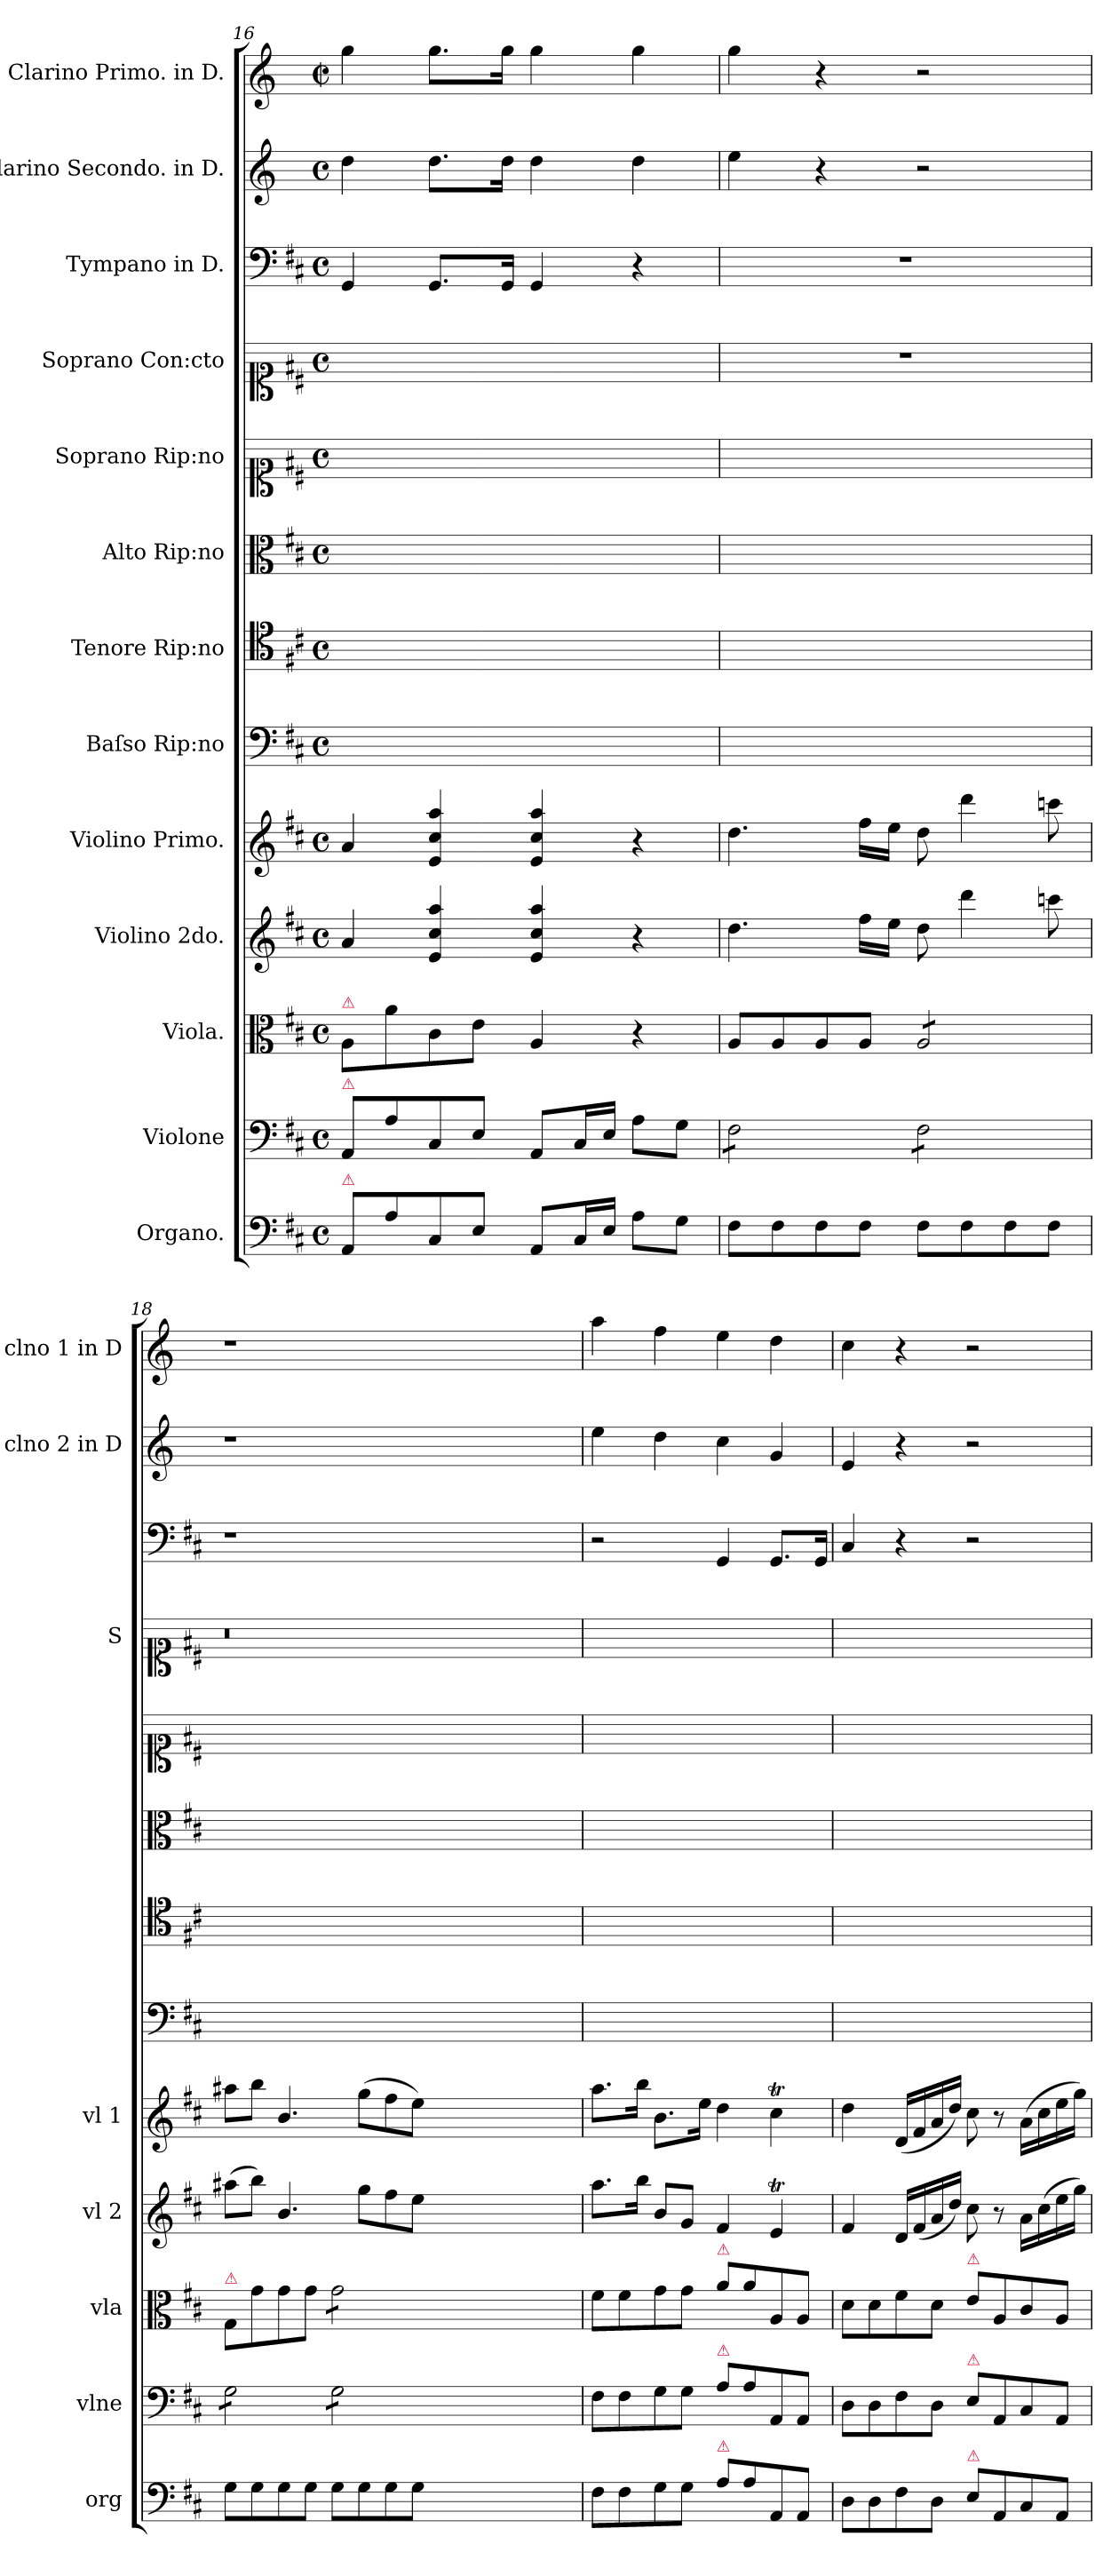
**kern	**kern	**kern	**kern	**dynam	**kern	**kern	**kern	**kern	**kern	**kern	**kern	**kern	**kern
*part13	*part12	*part11	*part10	*part10	*part9	*part8	*part7	*part6	*part5	*part4	*part3	*part2	*part1
*staff13	*staff12	*staff11	*staff10	*staff10	*staff9	*staff8	*staff7	*staff6	*staff5	*staff4	*staff3	*staff2	*staff1
*I"Organo.	*I"Violone	*I"Viola.	*I"Violino 2do.	*	*I"Violino Primo.	*I"Baſso Rip:no	*I"Tenore Rip:no	*I"Alto Rip:no	*I"Soprano Rip:no	*I"Soprano Con:cto	*I"Tympano in D.	*I"Clarino Secondo. in D.	*I"Clarino Primo. in D.
*I'org	*I'vlne	*I'vla	*I'vl 2	*	*I'vl 1	*	*	*	*	*I'S	*	*I'clno 2 in D	*I'clno 1 in D
*clefF4	*clefF4	*clefC3	*clefG2	*	*clefG2	*clefF4	*clefC4	*clefC3	*clefC1	*clefC1	*clefF4	*clefG2	*clefG2
*	*	*	*	*	*	*	*	*	*	*	*ITrd-1c-1	*ITrd-1c-2	*ITrd-1c-2
*k[f#c#]	*k[f#c#]	*k[f#c#]	*k[f#c#]	*	*k[f#c#]	*k[f#c#]	*k[f#c#]	*k[f#c#]	*k[f#c#]	*k[f#c#]	*k[b-e-a-]	*k[f#c#]	*k[f#c#]
*M4/4	*M4/4	*M4/4	*M4/4	*	*M4/4	*M4/4	*M4/4	*M4/4	*M4/4	*M4/4	*M4/4	*M4/4	*M4/4
*met(c)	*met(c)	*met(c)	*met(c)	*	*met(c)	*met(c)	*met(c)	*met(c)	*met(c)	*met(c)	*met(c)	*met(c)	*met(c|)
=16	=16	=16	=16	=16	=16	=16	=16	=16	=16	=16	=16	=16	=16
!	!	!LO:TX:a:color=crimson:t=⚠	!	!	!	!	!	!	!	!	!	!	!
!	!LO:TX:a:color=crimson:t=⚠	!	!	!	!	!	!	!	!	!	!	!	!
!LO:TX:a:color=crimson:t=⚠	!	!	!	!	!	!	!	!	!	!	!	!	!
8AA/L	8AA/L	8A/L	4a/	.	4a/	1ryy	1ryy	1ryy	1ryy	1ryy	4AA-/	4ee\	4aa\
8A\	8A\	8a\	.	.	.	.	.	.	.	.	.	.	.
8C#/	8C#/	8c#\	4e/ 4cc#/ 4aa/	.	4e/ 4cc#/ 4aa/	.	.	.	.	.	8.AA-/L	8.ee\L	8.aa\L
8E/J	8E/J	8e\J	.	.	.	.	.	.	.	.	.	.	.
.	.	.	.	.	.	.	.	.	.	.	16AA-/Jk	16ee\Jk	16aa\Jk
8AA/L	8AA/L	4A/	4e/ 4cc#/ 4aa/	.	4e/ 4cc#/ 4aa/	.	.	.	.	.	4AA-/	4ee\	4aa\
16C#/L	16C#/L	.	.	.	.	.	.	.	.	.	.	.	.
16E/JJ	16E/JJ	.	.	.	.	.	.	.	.	.	.	.	.
8A\L	8A\L	4r	4r	.	4r	.	.	.	.	.	4r	4ee\	4aa\
8G\J	8G\J	.	.	.	.	.	.	.	.	.	.	.	.
=17	=17	=17	=17	=17	=17	=17	=17	=17	=17	=17	=17	=17	=17
*	*tremolo	*	*	*	*	*	*	*	*	*	*	*	*
8F#\L	8F#\L	8A/L	4.dd\	.	4.dd\	1ryy	1ryy	1ryy	1ryy	1r	1r	4ff#\	4aa\
8F#\	8F#\	8A/	.	.	.	.	.	.	.	.	.	.	.
8F#\	8F#\	8A/	.	.	.	.	.	.	.	.	.	4r	4r
8F#\J	8F#\J	8A/J	16ff#\LL	.	16ff#\LL	.	.	.	.	.	.	.	.
.	.	.	16ee\JJ	.	16ee\JJ	.	.	.	.	.	.	.	.
*	*	*tremolo	*	*	*	*	*	*	*	*	*	*	*
8F#\L	8F#\L	8A/L	8dd\	.	8dd\	.	.	.	.	.	.	2r	2r
8F#\	8F#\	8A/	4ddd\	.	4ddd\	.	.	.	.	.	.	.	.
8F#\	8F#\	8A/	.	.	.	.	.	.	.	.	.	.	.
8F#\J	8F#\J	8A/J	8cccn\	.	8cccn\	.	.	.	.	.	.	.	.
*	*	*Xtremolo	*	*	*	*	*	*	*	*	*	*	*
=18	=18	=18	=18	=18	=18	=18	=18	=18	=18	=18	=18	=18	=18
!	!	!LO:TX:a:color=crimson:t=⚠	!	!	!	!	!	!	!	!	!	!	!
8G\L	8G\L	8G/L	(8aa#X\L	.	8aa#X\L	1ryy	1ryy	1ryy	1ryy	0.r	1r	1r	1r
8G\	8G\	8g\	8bb\J)	.	8bb\J	.	.	.	.	.	.	.	.
8G\	8G\	8g\	4.b/	.	4.b/	.	.	.	.	.	.	.	.
8G\J	8G\J	8g\J	.	.	.	.	.	.	.	.	.	.	.
*	*	*tremolo	*	*	*	*	*	*	*	*	*	*	*
8G\L	8G\L	8g\L	.	.	.	.	.	.	.	.	.	.	.
8G\	8G\	8g\	8gg\L	.	(8gg\L	.	.	.	.	.	.	.	.
8G\	8G\	8g\	8ff#\	.	8ff#\	.	.	.	.	.	.	.	.
!	!	!	!	!LO:DY:a	!	!	!	!	!	!	!	!	!
8G\J	8G\J	8g\J	8ee\J	f&colon;	8ee\J)	.	.	.	.	.	.	.	.
*	*	*Xtremolo	*	*	*	*	*	*	*	*	*	*	*
*	*Xtremolo	*	*	*	*	*	*	*	*	*	*	*	*
0ryy	0ryy	0ryy	0ryy	.	0ryy	0ryy	0ryy	0ryy	0ryy	.	0ryy	0ryy	0ryy
=19	=19	=19	=19	=19	=19	=19	=19	=19	=19	=19	=19	=19	=19
8F#\L	8F#\L	8f#\L	8.aa\L	.	8.aa\L	1ryy	1ryy	1ryy	1ryy	1ryy	2r	4ff#\	4bb\
8F#\	8F#\	8f#\	.	.	.	.	.	.	.	.	.	.	.
.	.	.	16bb\Jk	.	16bb\Jk	.	.	.	.	.	.	.	.
8G\	8G\	8g\	8b/L	.	8.b\L	.	.	.	.	.	.	4ee\	4gg\
8G\J	8G\J	8g\J	8g/J	.	.	.	.	.	.	.	.	.	.
.	.	.	.	.	16ee\Jk	.	.	.	.	.	.	.	.
!	!	!LO:TX:a:color=crimson:t=⚠	!	!	!	!	!	!	!	!	!	!	!
!	!LO:TX:a:color=crimson:t=⚠	!	!	!	!	!	!	!	!	!	!	!	!
!LO:TX:a:color=crimson:t=⚠	!	!	!	!	!	!	!	!	!	!	!	!	!
8A\L	8A\L	8a\L	4f#/	.	4dd\	.	.	.	.	.	4AA-/	4dd\	4ff#\
8A\	8A\	8a\	.	.	.	.	.	.	.	.	.	.	.
8AA/	8AA/	8A/	4eT/	.	4cc#t\	.	.	.	.	.	8.AA-/L	4a/	4ee\
8AA/J	8AA/J	8A/J	.	.	.	.	.	.	.	.	.	.	.
.	.	.	.	.	.	.	.	.	.	.	16AA-/Jk	.	.
=20	=20	=20	=20	=20	=20	=20	=20	=20	=20	=20	=20	=20	=20
8D\L	8D\L	8d\L	4f#/	.	4dd\	1ryy	1ryy	1ryy	1ryy	1ryy	4D/	4f#/	4dd\
8D\	8D\	8d\	.	.	.	.	.	.	.	.	.	.	.
8F#\	8F#\	8f#\	16d/LL	.	(16d/LL	.	.	.	.	.	4r	4r	4r
.	.	.	(16f#/	.	16f#/	.	.	.	.	.	.	.	.
8D\J	8D\J	8d\J	16a/	.	16a/	.	.	.	.	.	.	.	.
.	.	.	16dd/JJ)	.	16dd/JJ)	.	.	.	.	.	.	.	.
!	!	!LO:TX:a:color=crimson:t=⚠	!	!	!	!	!	!	!	!	!	!	!
!	!LO:TX:a:color=crimson:t=⚠	!	!	!	!	!	!	!	!	!	!	!	!
!LO:TX:a:color=crimson:t=⚠	!	!	!	!	!	!	!	!	!	!	!	!	!
8E\L	8E\L	8e\L	8cc#\	.	8cc#\	.	.	.	.	.	2r	2r	2r
8AA/	8AA/	8A/	8r	.	8r	.	.	.	.	.	.	.	.
8C#/	8C#/	8c#/	16a\LL	.	(16a\LL	.	.	.	.	.	.	.	.
.	.	.	(16cc#\	.	16cc#\	.	.	.	.	.	.	.	.
8AA/J	8AA/J	8A/J	16ee\	.	16ee\	.	.	.	.	.	.	.	.
.	.	.	16gg\JJ)	.	16gg\JJ)	.	.	.	.	.	.	.	.
=	=	=	=	=	=	=	=	=	=	=	=	=	=
*-	*-	*-	*-	*-	*-	*-	*-	*-	*-	*-	*-	*-	*-
